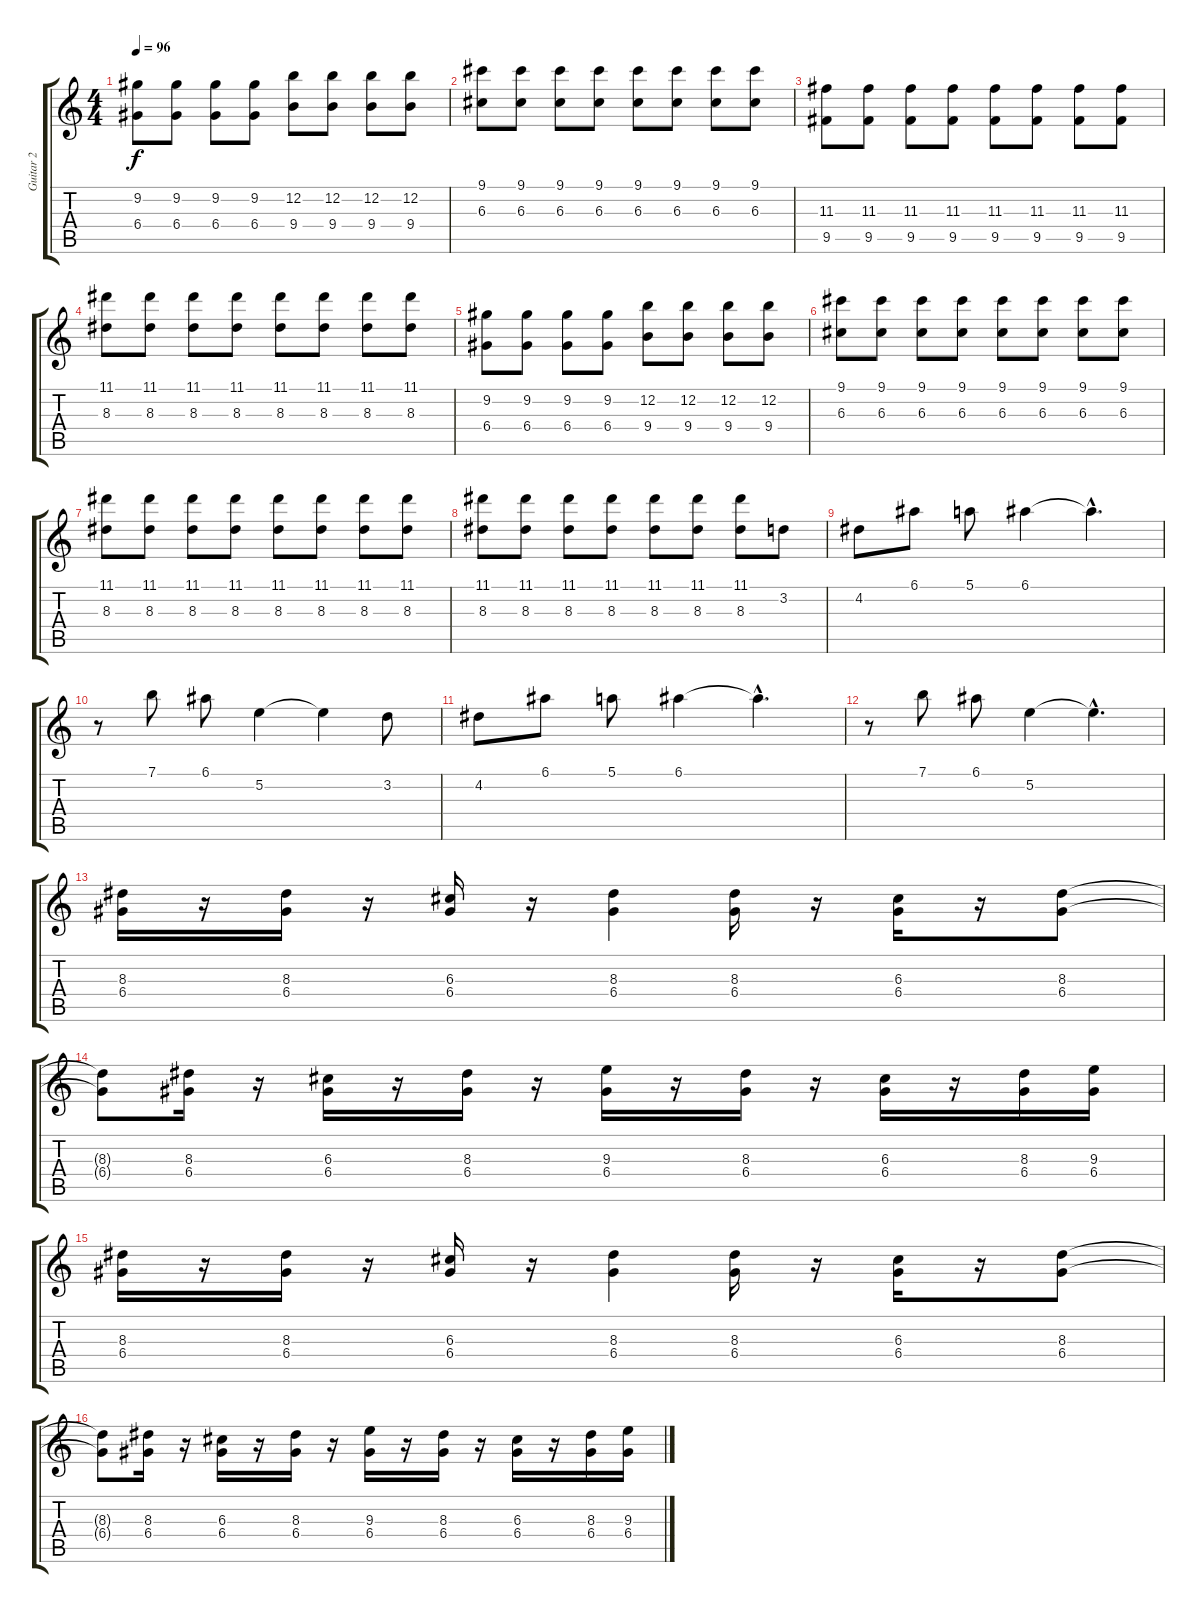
\track ("Guitar 2" "Guitar 2") {instrument distortionguitar}
\staff {score tabs}
\tuning (E4 B3 G3 D3 A2 E2) {hide}
\ts (4 4)
\tempo 96
\clef g2
\ks c
(9.2 6.4).8{dy f volume 12} (9.2 6.4).8 (9.2 6.4).8 (9.2 6.4).8 (12.2 9.4).8 (12.2 9.4).8 (12.2 9.4).8 (12.2 9.4).8 |
(9.1 6.3).8 (9.1 6.3).8 (9.1 6.3).8 (9.1 6.3).8 (9.1 6.3).8 (9.1 6.3).8 (9.1 6.3).8 (9.1 6.3).8 |
(11.3 9.5).8 (11.3 9.5).8 (11.3 9.5).8 (11.3 9.5).8 (11.3 9.5).8 (11.3 9.5).8 (11.3 9.5).8 (11.3 9.5).8 |
(11.1 8.3).8 (11.1 8.3).8 (11.1 8.3).8 (11.1 8.3).8 (11.1 8.3).8 (11.1 8.3).8 (11.1 8.3).8 (11.1 8.3).8 |
(9.2 6.4).8 (9.2 6.4).8 (9.2 6.4).8 (9.2 6.4).8 (12.2 9.4).8 (12.2 9.4).8 (12.2 9.4).8 (12.2 9.4).8 |
(9.1 6.3).8 (9.1 6.3).8 (9.1 6.3).8 (9.1 6.3).8 (9.1 6.3).8 (9.1 6.3).8 (9.1 6.3).8 (9.1 6.3).8 |
(11.1 8.3).8 (11.1 8.3).8 (11.1 8.3).8 (11.1 8.3).8 (11.1 8.3).8 (11.1 8.3).8 (11.1 8.3).8 (11.1 8.3).8 |
(11.1 8.3).8 (11.1 8.3).8 (11.1 8.3).8 (11.1 8.3).8 (11.1 8.3).8 (11.1 8.3).8 (11.1 8.3).8 3.2.8{volume 14} |
4.2.8 6.1.8 5.1.8 6.1.4 6.1{hac t}.4{d} |
r.8 7.1.8 6.1.8 5.2.4 5.2{t}.4 3.2.8 |
4.2.8 6.1.8 5.1.8 6.1.4 6.1{hac t}.4{d} |
r.8 7.1.8 6.1.8 5.2.4 5.2{hac t}.4{d} |
(8.3 6.4).16 r.16 (8.3 6.4).16 r.16 (6.3 6.4).16 r.16 (8.3 6.4).4 (8.3 6.4).16 r.16 (6.3 6.4).16 r.16 (8.3 6.4).8 |
(8.3{t} 6.4{t}).8 (8.3 6.4).16 r.16 (6.3 6.4).16 r.16 (8.3 6.4).16 r.16 (9.3 6.4).16 r.16 (8.3 6.4).16 r.16 (6.3 6.4).16 r.16 (8.3 6.4).16 (9.3 6.4).16 |
(8.3 6.4).16 r.16 (8.3 6.4).16 r.16 (6.3 6.4).16 r.16 (8.3 6.4).4 (8.3 6.4).16 r.16 (6.3 6.4).16 r.16 (8.3 6.4).8 |
(8.3{t} 6.4{t}).8 (8.3 6.4).16 r.16 (6.3 6.4).16 r.16 (8.3 6.4).16 r.16 (9.3 6.4).16 r.16 (8.3 6.4).16 r.16 (6.3 6.4).16 r.16 (8.3 6.4).16 (9.3 6.4).16
